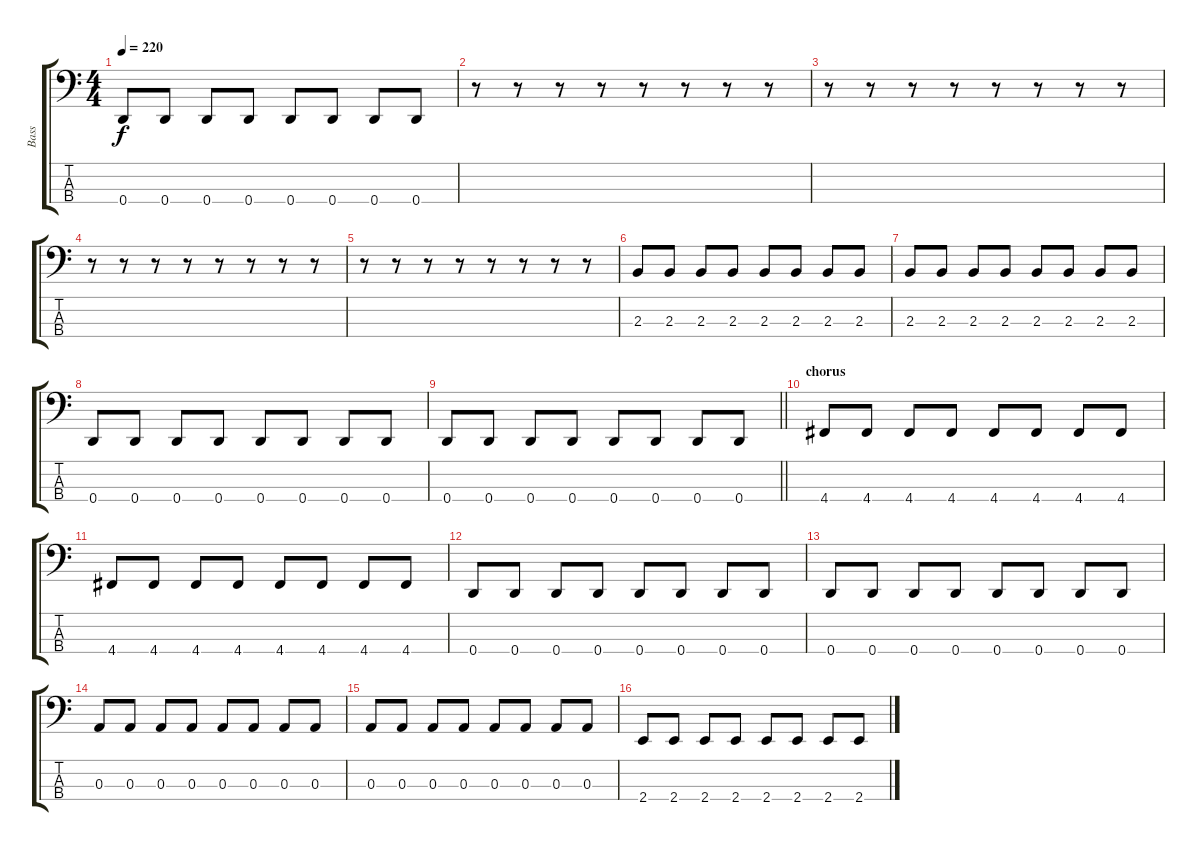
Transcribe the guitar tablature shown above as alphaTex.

\track ("Bass" "Bass") {instrument electricbassfinger}
\staff {score tabs}
\tuning (G2 D2 A1 D1) {hide}
\ts (4 4)
\tempo 220
\clef f4
\ks c
0.4.8{dy f} 0.4.8 0.4.8 0.4.8 0.4.8 0.4.8 0.4.8 0.4.8 |
r.8 r.8 r.8 r.8 r.8 r.8 r.8 r.8 |
r.8 r.8 r.8 r.8 r.8 r.8 r.8 r.8 |
r.8 r.8 r.8 r.8 r.8 r.8 r.8 r.8 |
r.8 r.8 r.8 r.8 r.8 r.8 r.8 r.8 |
2.3.8 2.3.8 2.3.8 2.3.8 2.3.8 2.3.8 2.3.8 2.3.8 |
2.3.8 2.3.8 2.3.8 2.3.8 2.3.8 2.3.8 2.3.8 2.3.8 |
0.4.8 0.4.8 0.4.8 0.4.8 0.4.8 0.4.8 0.4.8 0.4.8 |
\barLineRight lightlight
0.4.8 0.4.8 0.4.8 0.4.8 0.4.8 0.4.8 0.4.8 0.4.8 |
\section ("" "chorus")
4.4.8 4.4.8 4.4.8 4.4.8 4.4.8 4.4.8 4.4.8 4.4.8 |
4.4.8 4.4.8 4.4.8 4.4.8 4.4.8 4.4.8 4.4.8 4.4.8 |
0.4.8 0.4.8 0.4.8 0.4.8 0.4.8 0.4.8 0.4.8 0.4.8 |
0.4.8 0.4.8 0.4.8 0.4.8 0.4.8 0.4.8 0.4.8 0.4.8 |
0.3.8 0.3.8 0.3.8 0.3.8 0.3.8 0.3.8 0.3.8 0.3.8 |
0.3.8 0.3.8 0.3.8 0.3.8 0.3.8 0.3.8 0.3.8 0.3.8 |
2.4.8 2.4.8 2.4.8 2.4.8 2.4.8 2.4.8 2.4.8 2.4.8
